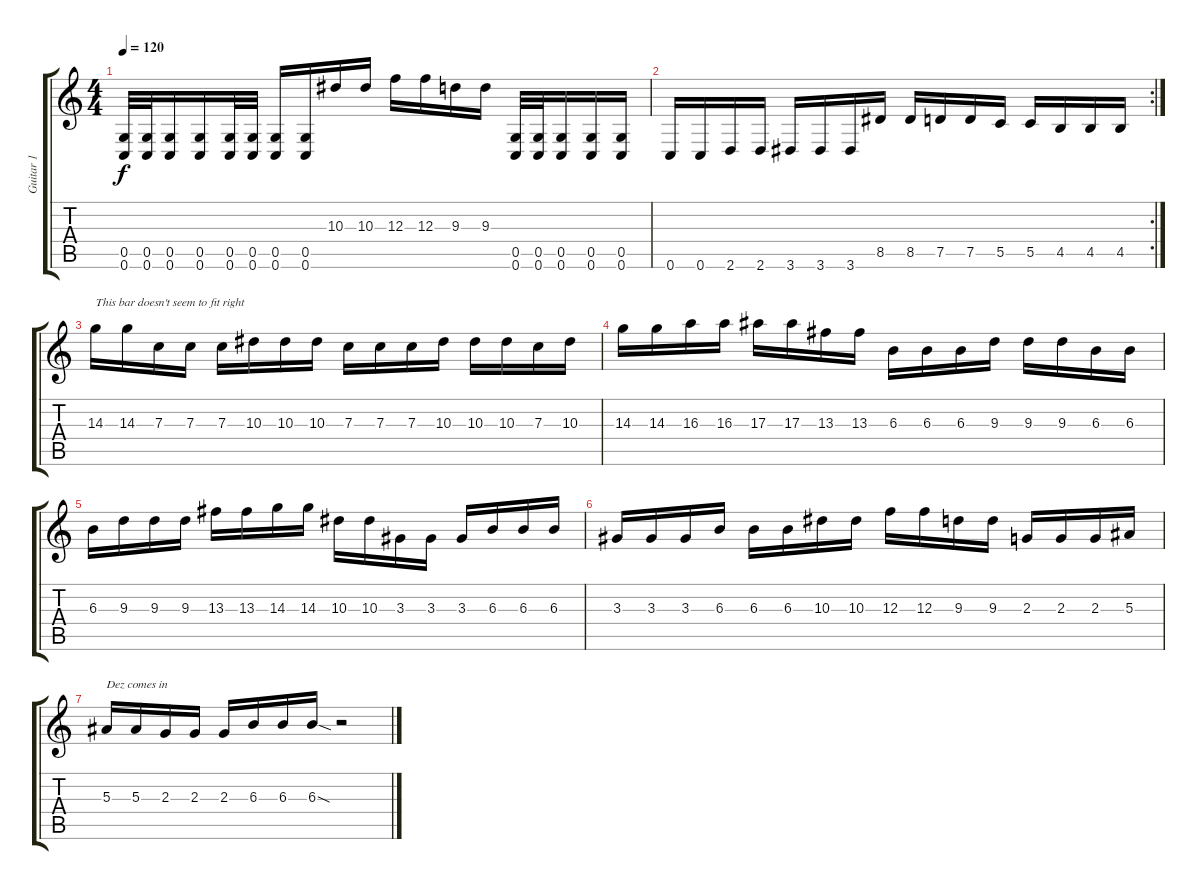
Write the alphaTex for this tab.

\track ("Guitar 1" "Guitar 1") {instrument distortionguitar}
\staff {score tabs}
\tuning (D4 A3 F3 C3 G2 C2) {hide}
\ts (4 4)
\tempo 120
\clef g2
\ks c
(0.5 0.6).32{dy f} (0.5 0.6).32 (0.5 0.6).16 (0.5 0.6).16 (0.5 0.6).32 (0.5 0.6).32 (0.5 0.6).16 (0.5 0.6).16 10.3.16 10.3.16 12.3.16 12.3.16 9.3.16 9.3.16 (0.5 0.6).32 (0.5 0.6).32 (0.5 0.6).16 (0.5 0.6).16 (0.5 0.6).16 |
\rc 2
0.6.16 0.6.16 2.6.16 2.6.16 3.6.16 3.6.16 3.6.16 8.5.16 8.5.16 7.5.16 7.5.16 5.5.16 5.5.16 4.5.16 4.5.16 4.5.16 |
14.3.16{txt "This bar doesn't seem to fit right"} 14.3.16 7.3.16 7.3.16 7.3.16 10.3.16 10.3.16 10.3.16 7.3.16 7.3.16 7.3.16 10.3.16 10.3.16 10.3.16 7.3.16 10.3.16 |
14.3.16 14.3.16 16.3.16 16.3.16 17.3.16 17.3.16 13.3.16 13.3.16 6.3.16 6.3.16 6.3.16 9.3.16 9.3.16 9.3.16 6.3.16 6.3.16 |
6.3.16 9.3.16 9.3.16 9.3.16 13.3.16 13.3.16 14.3.16 14.3.16 10.3.16 10.3.16 3.3.16 3.3.16 3.3.16 6.3.16 6.3.16 6.3.16 |
3.3.16 3.3.16 3.3.16 6.3.16 6.3.16 6.3.16 10.3.16 10.3.16 12.3.16 12.3.16 9.3.16 9.3.16 2.3.16 2.3.16 2.3.16 5.3.16 |
5.3.16{txt "Dez comes in"} 5.3.16 2.3.16 2.3.16 2.3.16 6.3.16 6.3.16 6.3{sod}.16 r.2
